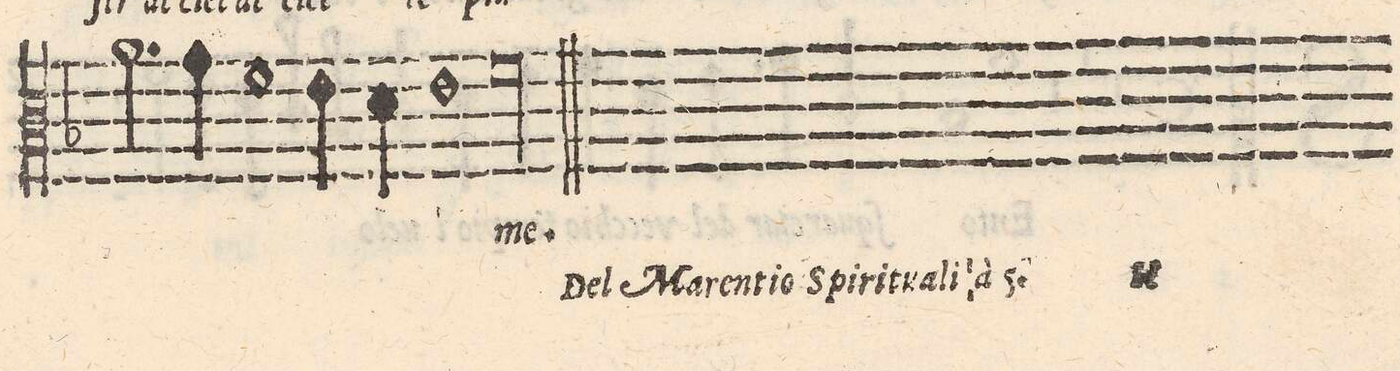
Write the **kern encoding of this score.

**kern	**text
*I"ALTO	*
*clefC3	*
*k[b-]	*
*met(C|)	*
*M2/1	*
2.a\	.
4g\	.
1f\	.
=39-	=39-
4e\	.
4d\	.
1e	.
=40-	=40-
00f	-me.
==	==
*-	*-
